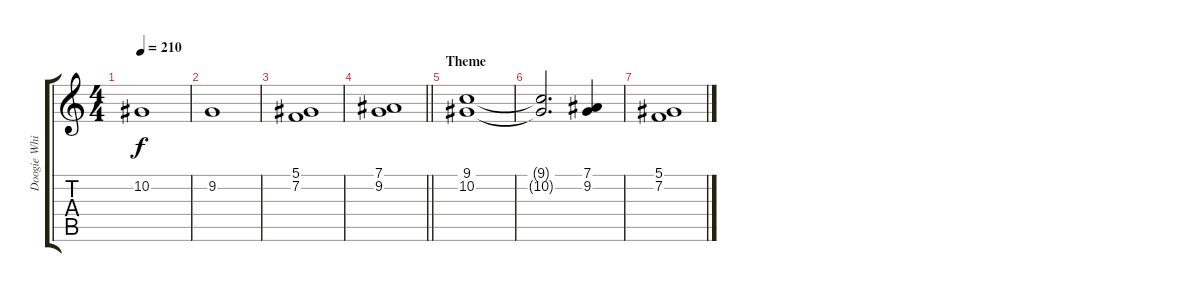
\track ("Doogie White" "Doogie Whi") {instrument lead2sawtooth}
\staff {score tabs}
\tuning (Eb4 Bb3 Gb3 Db3 Ab2 Eb2) {hide}
\ts (4 4)
\tempo 210
\clef g2
\ks c
10.2.1{dy f} |
9.2.1 |
(5.1 7.2).1 |
\barLineRight lightlight
(7.1 9.2).1 |
\section ("" "Theme")
(9.1 10.2).1 |
(9.1{t} 10.2{t}).2{d} (7.1 9.2).4 |
(5.1 7.2).1
